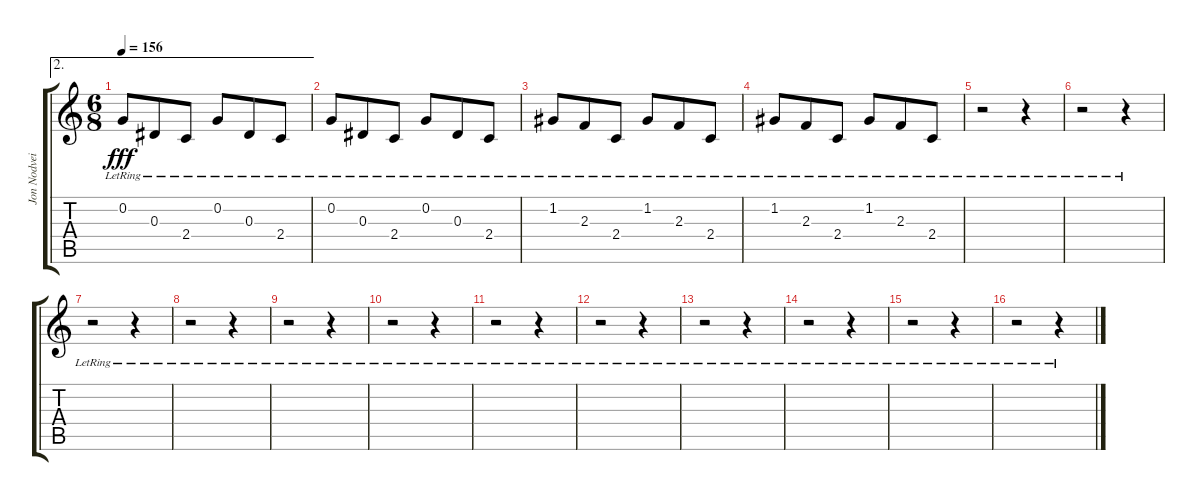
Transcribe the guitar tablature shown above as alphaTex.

\track ("Jon Nodveidt (Clean)" "Jon Nodvei") {instrument acousticguitarsteel}
\staff {score tabs}
\tuning (C4 G3 Eb3 Bb2 F2 C2) {hide}
\ae 2
\ts (6 8)
\tempo 156
\clef g2
\ks c
0.2{lr}.8{dy fff} 0.3{lr}.8 2.4{lr}.8 0.2{lr}.8 0.3{lr}.8 2.4{lr}.8 |
0.2{lr}.8 0.3{lr}.8 2.4{lr}.8 0.2{lr}.8 0.3{lr}.8 2.4{lr}.8 |
1.2{lr}.8 2.3{lr}.8 2.4{lr}.8 1.2{lr}.8 2.3{lr}.8 2.4{lr}.8 |
1.2{lr}.8 2.3{lr}.8 2.4{lr}.8 1.2{lr}.8 2.3{lr}.8 2.4{lr}.8 |
r.2 r.4 |
r.2 r.4 |
r.2 r.4 |
r.2 r.4 |
r.2 r.4 |
r.2 r.4 |
r.2 r.4 |
r.2 r.4 |
r.2 r.4 |
r.2 r.4 |
r.2 r.4 |
r.2 r.4
